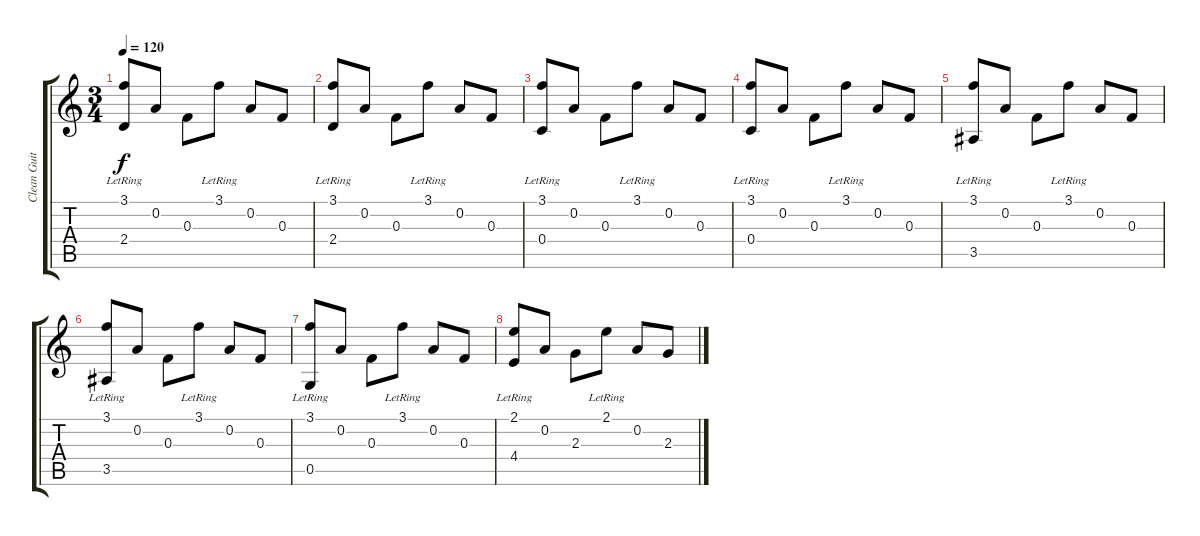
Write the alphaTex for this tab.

\track ("Clean Guitar" "Clean Guit") {instrument electricguitarclean}
\staff {score tabs}
\tuning (D4 A3 F3 C3 G2 D2) {hide}
\ts (3 4)
\tempo 120
\clef g2
\ks c
(3.1{lr} 2.4{lr}).8{dy f} 0.2.8 0.3.8 3.1{lr}.8 0.2.8 0.3.8 |
(3.1{lr} 2.4{lr}).8 0.2.8 0.3.8 3.1{lr}.8 0.2.8 0.3.8 |
(3.1{lr} 0.4{lr}).8 0.2.8 0.3.8 3.1{lr}.8 0.2.8 0.3.8 |
(3.1{lr} 0.4{lr}).8 0.2.8 0.3.8 3.1{lr}.8 0.2.8 0.3.8 |
(3.1{lr} 3.5{lr}).8 0.2.8 0.3.8 3.1{lr}.8 0.2.8 0.3.8 |
(3.1{lr} 3.5{lr}).8 0.2.8 0.3.8 3.1{lr}.8 0.2.8 0.3.8 |
(3.1{lr} 0.5{lr}).8 0.2.8 0.3.8 3.1{lr}.8 0.2.8 0.3.8 |
(2.1{lr} 4.4{lr}).8 0.2.8 2.3.8 2.1{lr}.8 0.2.8 2.3.8
